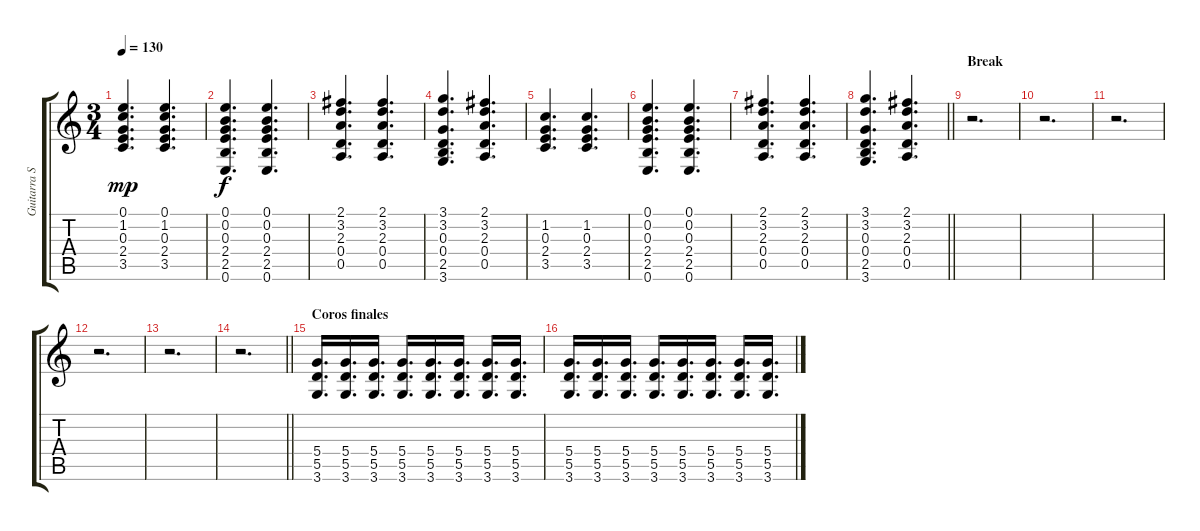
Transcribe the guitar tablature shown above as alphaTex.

\track ("Guitarra Secundaria" "Guitarra S") {instrument distortionguitar}
\staff {score tabs}
\tuning (E4 B3 G3 D3 A2 E2) {hide}
\ts (3 4)
\tempo 130
\clef g2
\ks c
(0.1 1.2 0.3 2.4 3.5).4{d dy mp} (0.1 1.2 0.3 2.4 3.5).4{d} |
(0.1 0.2 0.3 2.4 2.5 0.6).4{d dy f} (0.1 0.2 0.3 2.4 2.5 0.6).4{d} |
(2.1 3.2 2.3 0.4 0.5).4{d} (2.1 3.2 2.3 0.4 0.5).4{d} |
(3.1 3.2 0.3 0.4 2.5 3.6).4{d} (2.1 3.2 2.3 0.4 0.5).4{d} |
(1.2 0.3 2.4 3.5).4{d} (1.2 0.3 2.4 3.5).4{d} |
(0.1 0.2 0.3 2.4 2.5 0.6).4{d} (0.1 0.2 0.3 2.4 2.5 0.6).4{d} |
(2.1 3.2 2.3 0.4 0.5).4{d} (2.1 3.2 2.3 0.4 0.5).4{d} |
\barLineRight lightlight
(3.1 3.2 0.3 0.4 2.5 3.6).4{d} (2.1 3.2 2.3 0.4 0.5).4{d} |
\section ("" "Break")
r.2{d} |
r.2{d} |
r.2{d} |
r.2{d} |
r.2{d} |
\barLineRight lightlight
r.2{d} |
\section ("" "Coros finales")
(5.4 5.5 3.6).16{d} (5.4 5.5 3.6).16{d} (5.4 5.5 3.6).16{d} (5.4 5.5 3.6).16{d} (5.4 5.5 3.6).16{d} (5.4 5.5 3.6).16{d} (5.4 5.5 3.6).16{d} (5.4 5.5 3.6).16{d} |
(5.4 5.5 3.6).16{d} (5.4 5.5 3.6).16{d} (5.4 5.5 3.6).16{d} (5.4 5.5 3.6).16{d} (5.4 5.5 3.6).16{d} (5.4 5.5 3.6).16{d} (5.4 5.5 3.6).16{d} (5.4 5.5 3.6).16{d}
